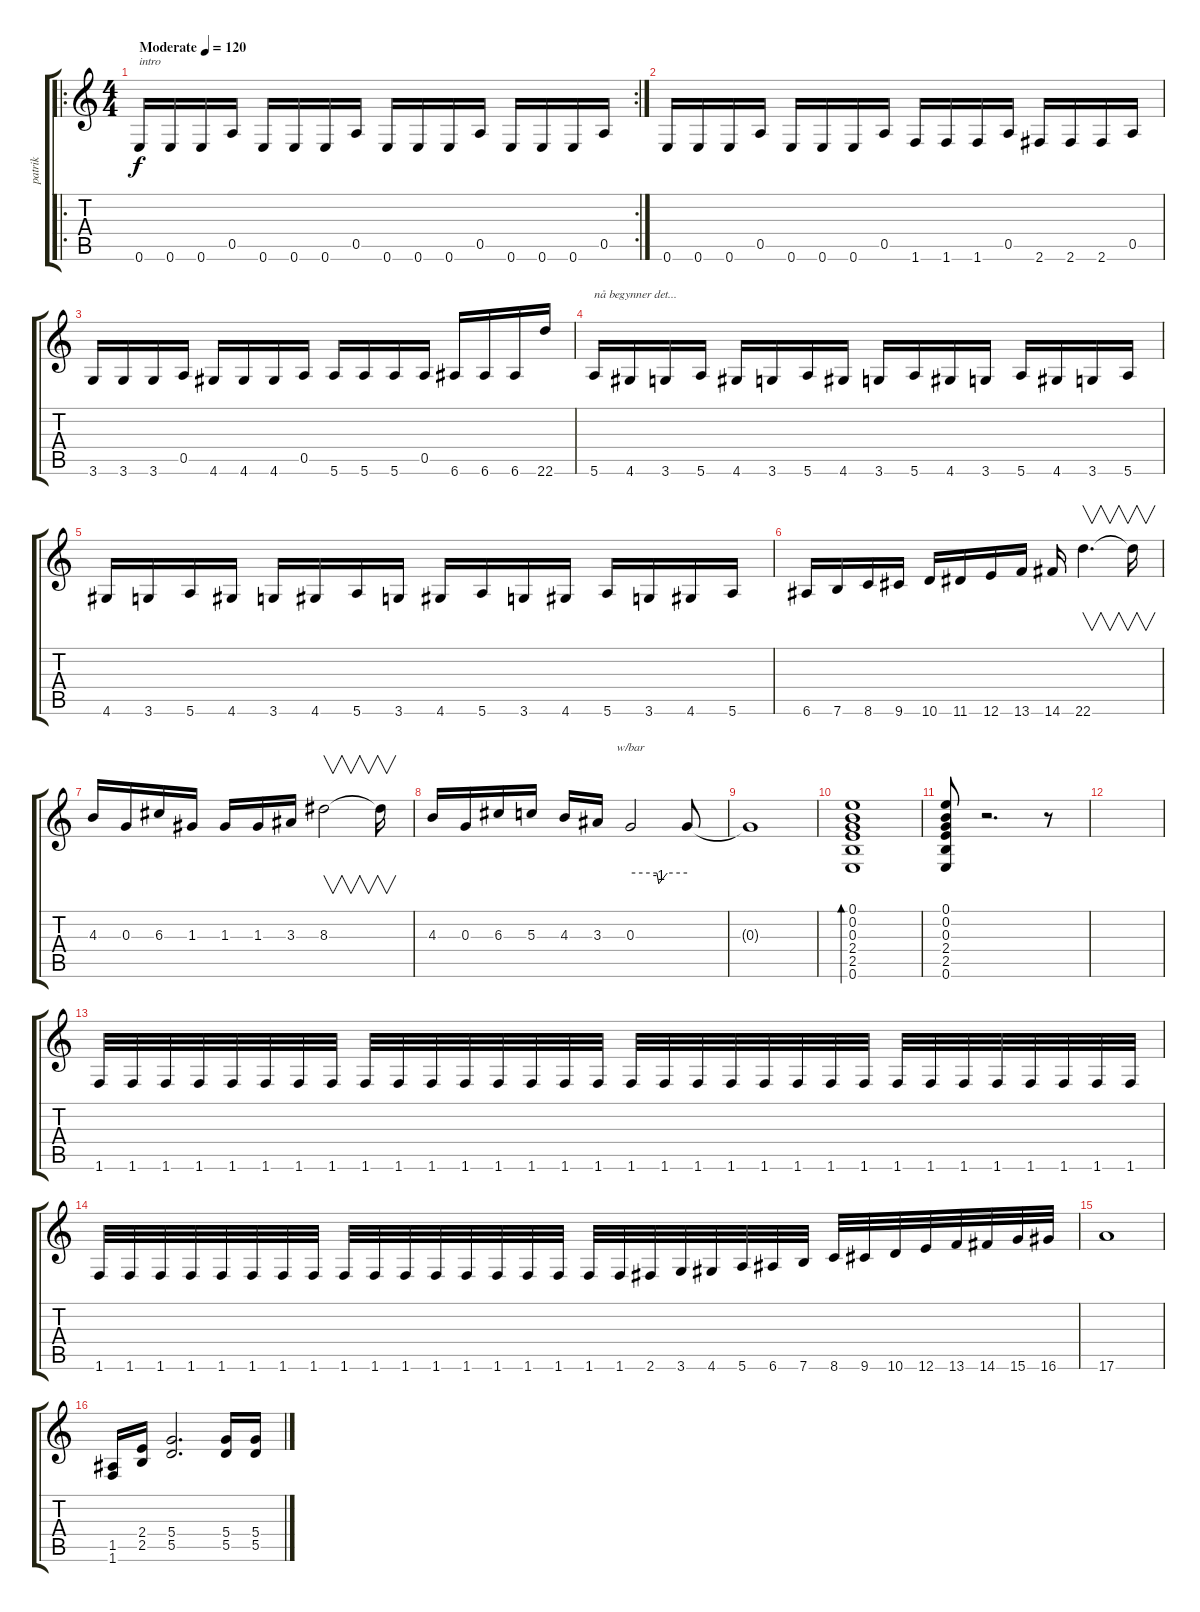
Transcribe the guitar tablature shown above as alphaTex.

\track ("patrik" "patrik") {instrument acousticguitarsteel}
\staff {score tabs}
\tuning (E4 B3 G3 D3 A2 E2) {hide}
\ro
\rc 2
\ts (4 4)
\tempo (120 "Moderate")
\clef g2
\ks c
0.6.16{txt "intro" dy f instrument acousticguitarsteel} 0.6.16 0.6.16 0.5.16 0.6.16 0.6.16 0.6.16 0.5.16 0.6.16 0.6.16 0.6.16 0.5.16 0.6.16 0.6.16 0.6.16 0.5.16 |
0.6.16 0.6.16 0.6.16 0.5.16 0.6.16 0.6.16 0.6.16 0.5.16 1.6.16 1.6.16 1.6.16 0.5.16 2.6.16 2.6.16 2.6.16 0.5.16 |
3.6.16 3.6.16 3.6.16 0.5.16 4.6.16 4.6.16 4.6.16 0.5.16 5.6.16 5.6.16 5.6.16 0.5.16 6.6.16 6.6.16 6.6.16 22.6.16 |
5.6.16{txt "nå begynner det..."} 4.6.16 3.6.16 5.6.16 4.6.16 3.6.16 5.6.16 4.6.16 3.6.16 5.6.16 4.6.16 3.6.16 5.6.16 4.6.16 3.6.16 5.6.16 |
4.6.16 3.6.16 5.6.16 4.6.16 3.6.16 4.6.16 5.6.16 3.6.16 4.6.16 5.6.16 3.6.16 4.6.16 5.6.16 3.6.16 4.6.16 5.6.16 |
6.6.16 7.6.16 8.6.16 9.6.16 10.6.16 11.6.16 12.6.16 13.6.16 14.6.16 22.6.4{v d} 22.6{t}.16{v} |
4.3.16 0.3.16 6.3.16 1.3.16 1.3.16 1.3.16 3.3.16 8.3.2{v} 8.3{t}.16{v} |
4.3.16 0.3.16 6.3.16 5.3.16 4.3.16 3.3.16 0.3.2{tbe (custom default 0 0 28 0 30 -4 39 0 60 0)} 0.3{t}.8 |
0.3{t}.1 |
(0.1 0.2 0.3 2.4 2.5 0.6).1{bd 480} |
(0.1 0.2 0.3 2.4 2.5 0.6).8 r.2{d} r.8 |
|
1.6.32 1.6.32 1.6.32 1.6.32 1.6.32 1.6.32 1.6.32 1.6.32 1.6.32 1.6.32 1.6.32 1.6.32 1.6.32 1.6.32 1.6.32 1.6.32 1.6.32 1.6.32 1.6.32 1.6.32 1.6.32 1.6.32 1.6.32 1.6.32 1.6.32 1.6.32 1.6.32 1.6.32 1.6.32 1.6.32 1.6.32 1.6.32 |
1.6.32 1.6.32 1.6.32 1.6.32 1.6.32 1.6.32 1.6.32 1.6.32 1.6.32 1.6.32 1.6.32 1.6.32 1.6.32 1.6.32 1.6.32 1.6.32 1.6.32 1.6.32 2.6.32 3.6.32 4.6.32 5.6.32 6.6.32 7.6.32 8.6.32 9.6.32 10.6.32 12.6.32 13.6.32 14.6.32 15.6.32 16.6.32 |
17.6.1 |
(1.5 1.6).16 (2.4 2.5).16 (5.4 5.5).2{d} (5.4 5.5).16 (5.4 5.5).16
